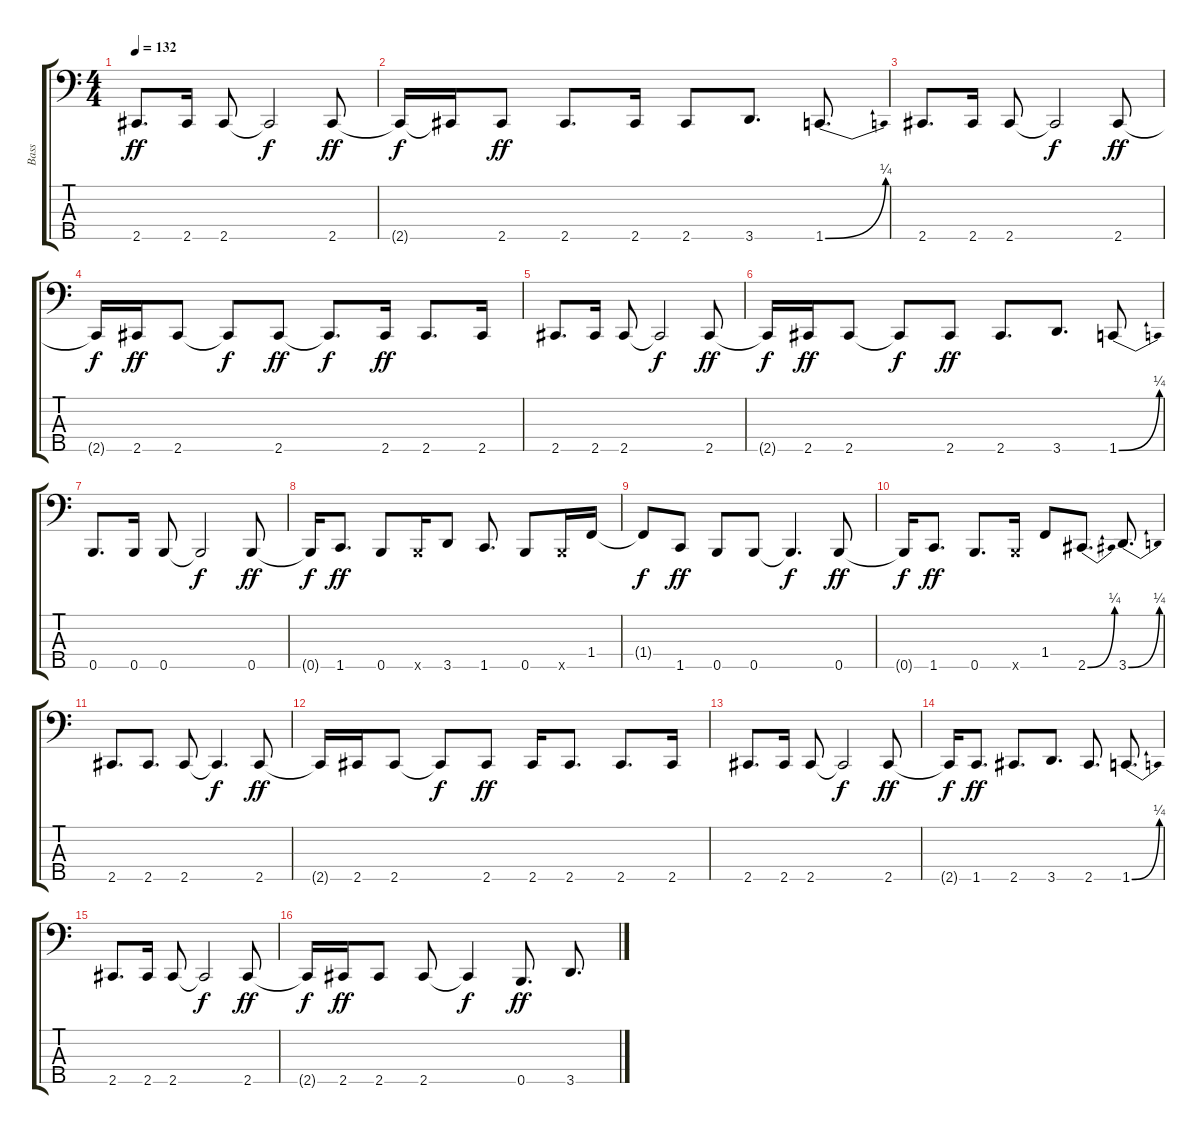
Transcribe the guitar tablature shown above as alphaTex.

\track ("Bass" "Bass") {instrument electricbasspick}
\staff {score tabs}
\tuning (G2 D2 A1 E1 B0) {hide}
\ts (4 4)
\tempo 132
\clef f4
\ks c
2.5.8{d dy ff} 2.5.16 2.5.8 2.5{t}.2{dy f} 2.5.8{dy ff} |
2.5{t}.16{dy f} 2.5{t}.16 2.5.8{dy ff} 2.5.8{d} 2.5.16 2.5.8 3.5.8{d} 1.5{be (bend 0 0 60 1)}.8{d} |
2.5.8{d} 2.5.16 2.5.8 2.5{t}.2{dy f} 2.5.8{dy ff} |
2.5{t}.16{dy f} 2.5.16{dy ff} 2.5.8 2.5{t}.8{dy f} 2.5.8{dy ff} 2.5{t}.8{d dy f} 2.5.16{dy ff} 2.5.8{d} 2.5.16 |
2.5.8{d} 2.5.16 2.5.8 2.5{t}.2{dy f} 2.5.8{dy ff} |
2.5{t}.16{dy f} 2.5.16{dy ff} 2.5.8 2.5{t}.8{dy f} 2.5.8{dy ff} 2.5.8{d} 3.5.8{d} 1.5{be (bend 0 0 60 1)}.8 |
0.5.8{d} 0.5.16 0.5.8 0.5{t}.2{dy f} 0.5.8{dy ff} |
0.5{t}.16{dy f} 1.5.8{d dy ff} 0.5.8 0.5{x}.16 3.5.8 1.5.8{d} 0.5.8 0.5{x}.16 1.4.16 |
1.4{t}.8{dy f} 1.5.8{dy ff} 0.5.8 0.5.8 0.5{t}.4{d dy f} 0.5.8{dy ff} |
0.5{t}.16{dy f} 1.5.8{d dy ff} 0.5.8{d} 0.5{x}.16 1.4.8 2.5{be (bend 0 0 60 1)}.8{d} 3.5{be (bend 0 0 60 1)}.8{d} |
2.5.8{d} 2.5.8{d} 2.5.8 2.5{t}.4{d dy f} 2.5.8{dy ff} |
2.5{t}.16 2.5.16 2.5.8 2.5{t}.8{dy f} 2.5.8{dy ff} 2.5.16 2.5.8{d} 2.5.8{d} 2.5.16 |
2.5.8{d} 2.5.16 2.5.8 2.5{t}.2{dy f} 2.5.8{dy ff} |
2.5{t}.16{dy f} 1.5.8{d dy ff} 2.5.8{d} 3.5.8{d} 2.5.8{d} 1.5{be (bend 0 0 60 1)}.8{d} |
2.5.8{d} 2.5.16 2.5.8 2.5{t}.2{dy f} 2.5.8{dy ff} |
2.5{t}.16{dy f} 2.5.16{dy ff} 2.5.8 2.5.8 2.5{t}.4{dy f} 0.5.8{d dy ff} 3.5.8{d}
